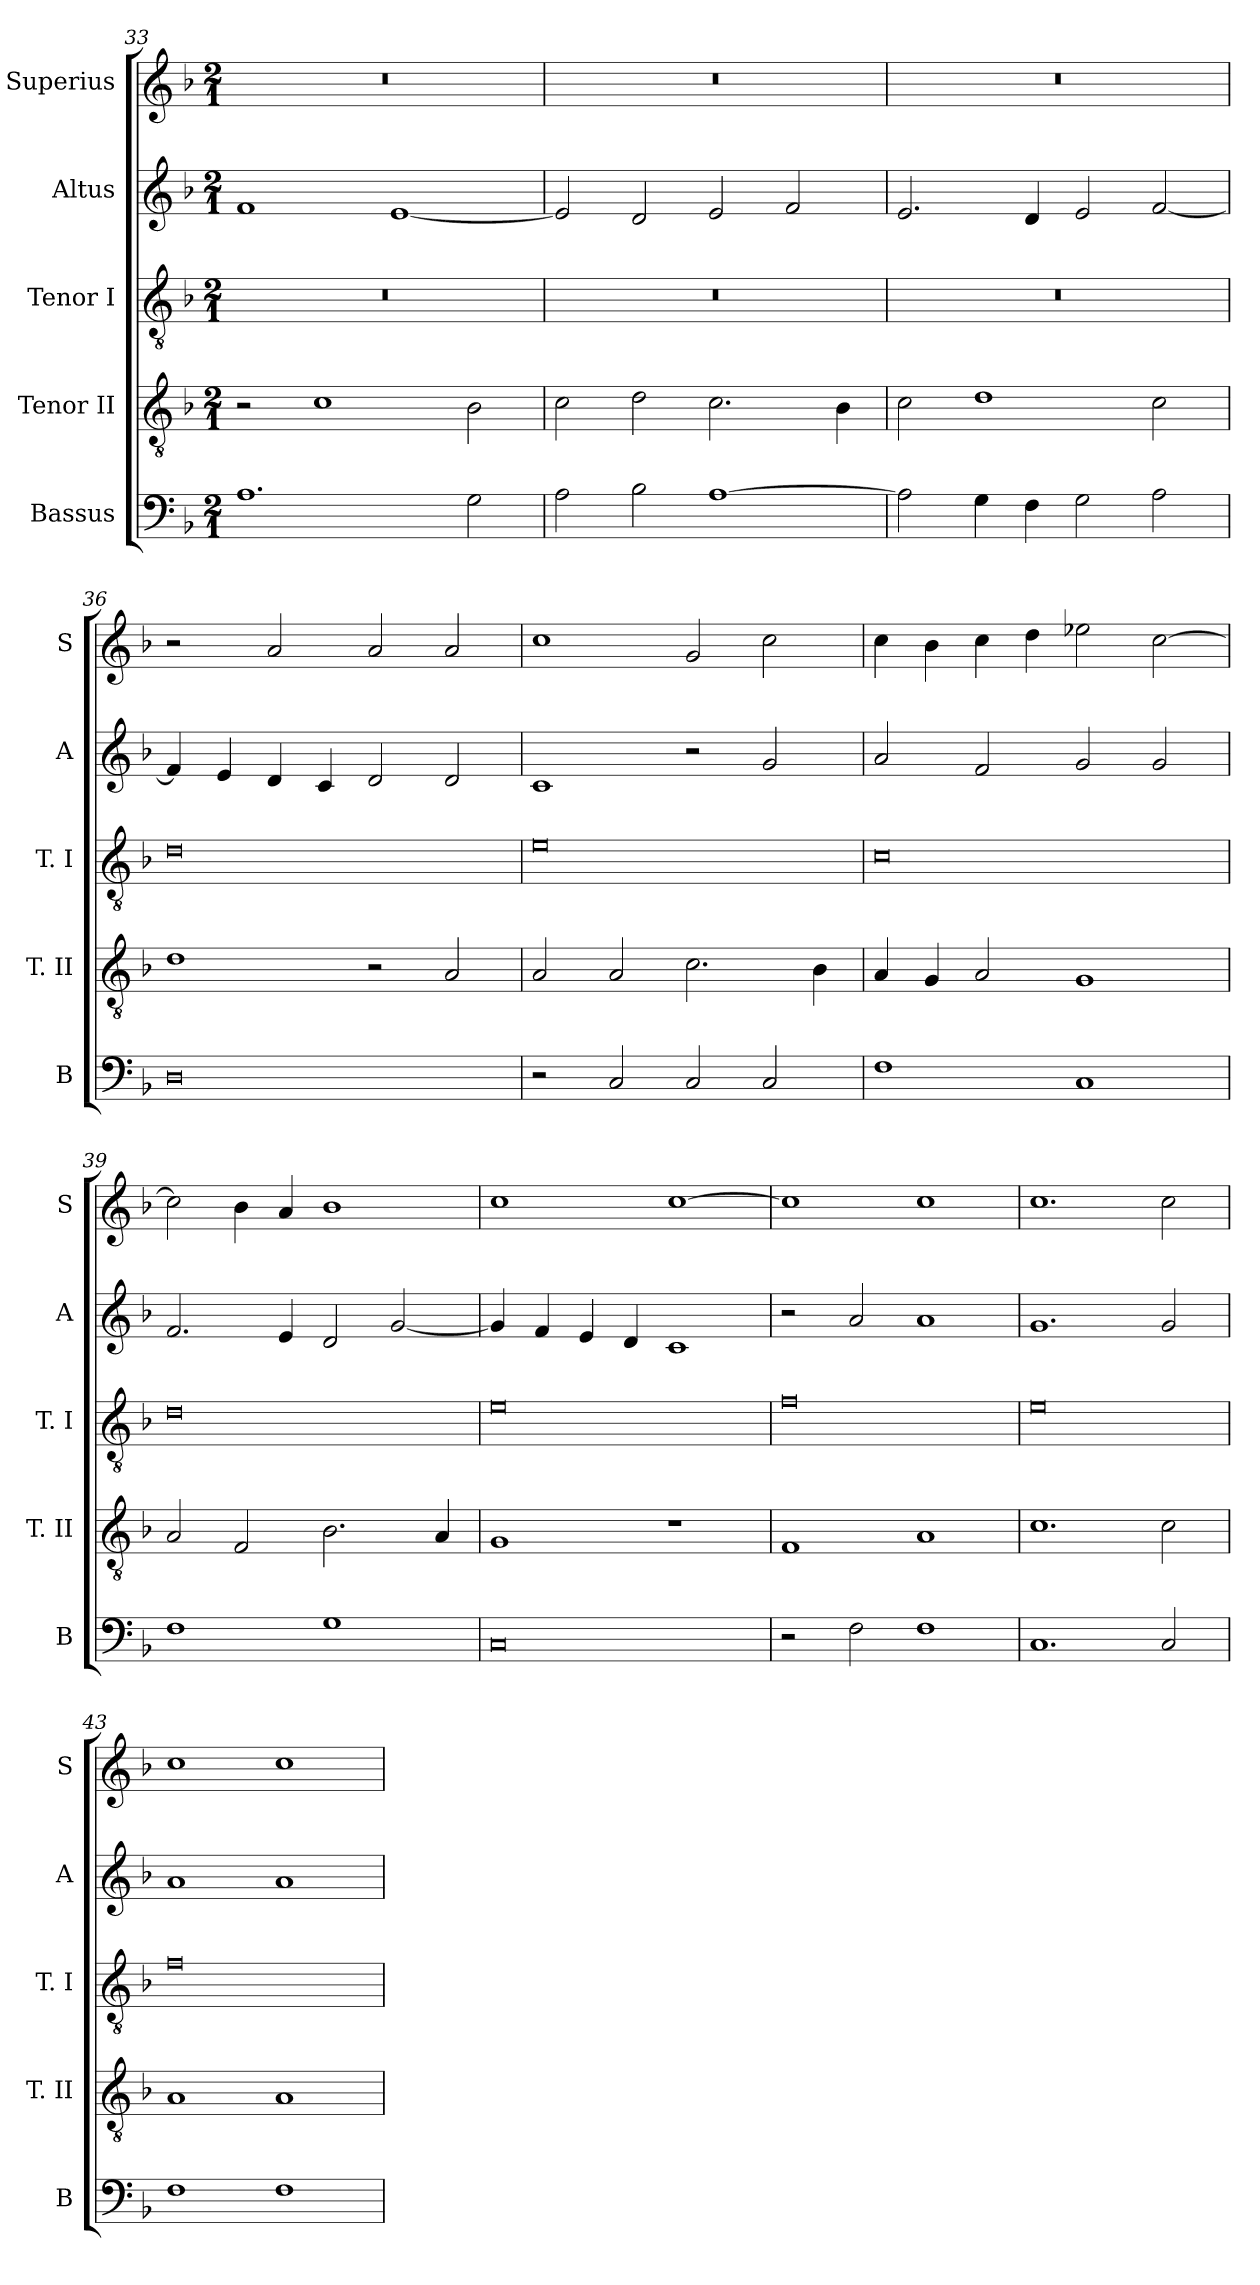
**kern	**kern	**kern	**kern	**kern
*part5	*part4	*part3	*part2	*part1
*staff5	*staff4	*staff3	*staff2	*staff1
*I"Bassus	*I"Tenor II	*I"Tenor I	*I"Altus	*I"Superius
*I'B	*I'T. II	*I'T. I	*I'A	*I'S
*clefF4	*clefGv2	*clefGv2	*clefG2	*clefG2
*k[b-]	*k[b-]	*k[b-]	*k[b-]	*k[b-]
*F:	*F:	*F:	*F:	*F:
*M2/1	*M2/1	*M2/1	*M2/1	*M2/1
=33	=33	=33	=33	=33
1.A	2r	0r	1f	0r
.	1c	.	.	.
.	.	.	[1e	.
2G	2B-	.	.	.
=34	=34	=34	=34	=34
2A	2c	0r	2e]	0r
2B-	2d	.	2d	.
[1A	2.c	.	2e	.
.	.	.	2f	.
.	4B-	.	.	.
=35	=35	=35	=35	=35
2A]	2c	0r	2.e	0r
4G	1d	.	.	.
4F	.	.	4d	.
2G	.	.	2e	.
2A	2c	.	[2f	.
=36	=36	=36	=36	=36
0D	1d	0d	4f]	2r
.	.	.	4e	.
.	.	.	4d	2a
.	.	.	4c	.
.	2r	.	2d	2a
.	2A	.	2d	2a
=37	=37	=37	=37	=37
2r	2A	0e	1c	1cc
2C	2A	.	.	.
2C	2.c	.	2r	2g
2C	.	.	2g	2cc
.	4B-	.	.	.
=38	=38	=38	=38	=38
1F	4A	0c	2a	4cc
.	4G	.	.	4b-
.	2A	.	2f	4cc
.	.	.	.	4dd
1C	1G	.	2g	2ee-X
.	.	.	2g	[2cc
=39	=39	=39	=39	=39
1F	2A	0d	2.f	2cc]
.	2F	.	.	4b-
.	.	.	4e	4a
1G	2.B-	.	2d	1b-
.	.	.	[2g	.
.	4A	.	.	.
=40	=40	=40	=40	=40
0C	1G	0e	4g]	1cc
.	.	.	4f	.
.	.	.	4e	.
.	.	.	4d	.
.	1r	.	1c	[1cc
=41	=41	=41	=41	=41
2r	1F	0f	2r	1cc]
2F	.	.	2a	.
1F	1A	.	1a	1cc
=42	=42	=42	=42	=42
1.C	1.c	0e	1.g	1.cc
2C	2c	.	2g	2cc
=43	=43	=43	=43	=43
1F	1A	0f	1a	1cc
1F	1A	.	1a	1cc
=	=	=	=	=
*-	*-	*-	*-	*-
